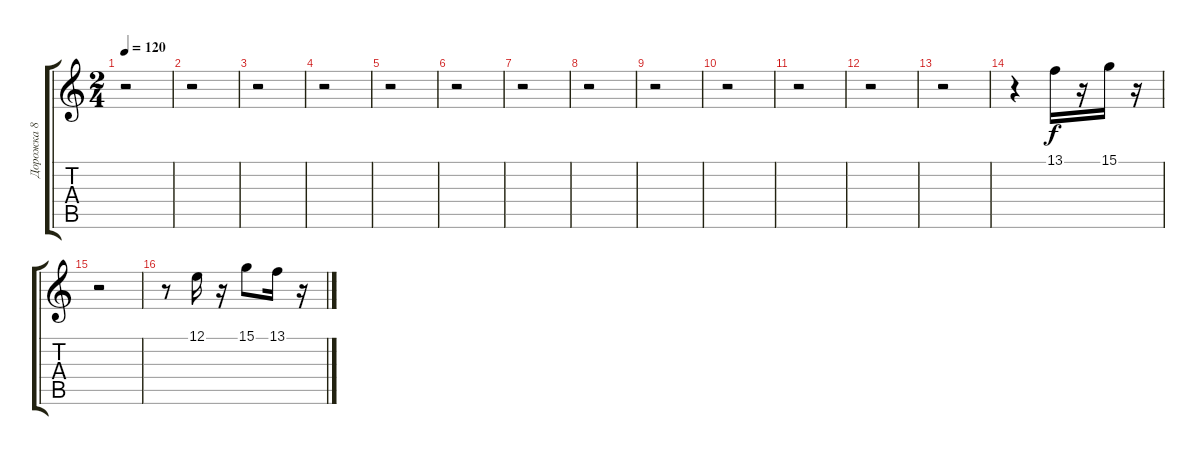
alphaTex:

\track ("Дорожка 8" "Дорожка 8") {instrument accordion}
\staff {score tabs}
\tuning (E4 B3 G3 D3 A2 E2) {hide}
\ts (2 4)
\tempo 120
\clef g2
\ks c
r.2{dy f} |
r.2 |
r.2 |
r.2 |
r.2 |
r.2 |
r.2 |
r.2 |
r.2 |
r.2 |
r.2 |
r.2 |
r.2 |
r.4 13.1.16 r.16 15.1.16 r.16 |
r.2 |
r.8 12.1.16 r.16 15.1.8 13.1.16 r.16
